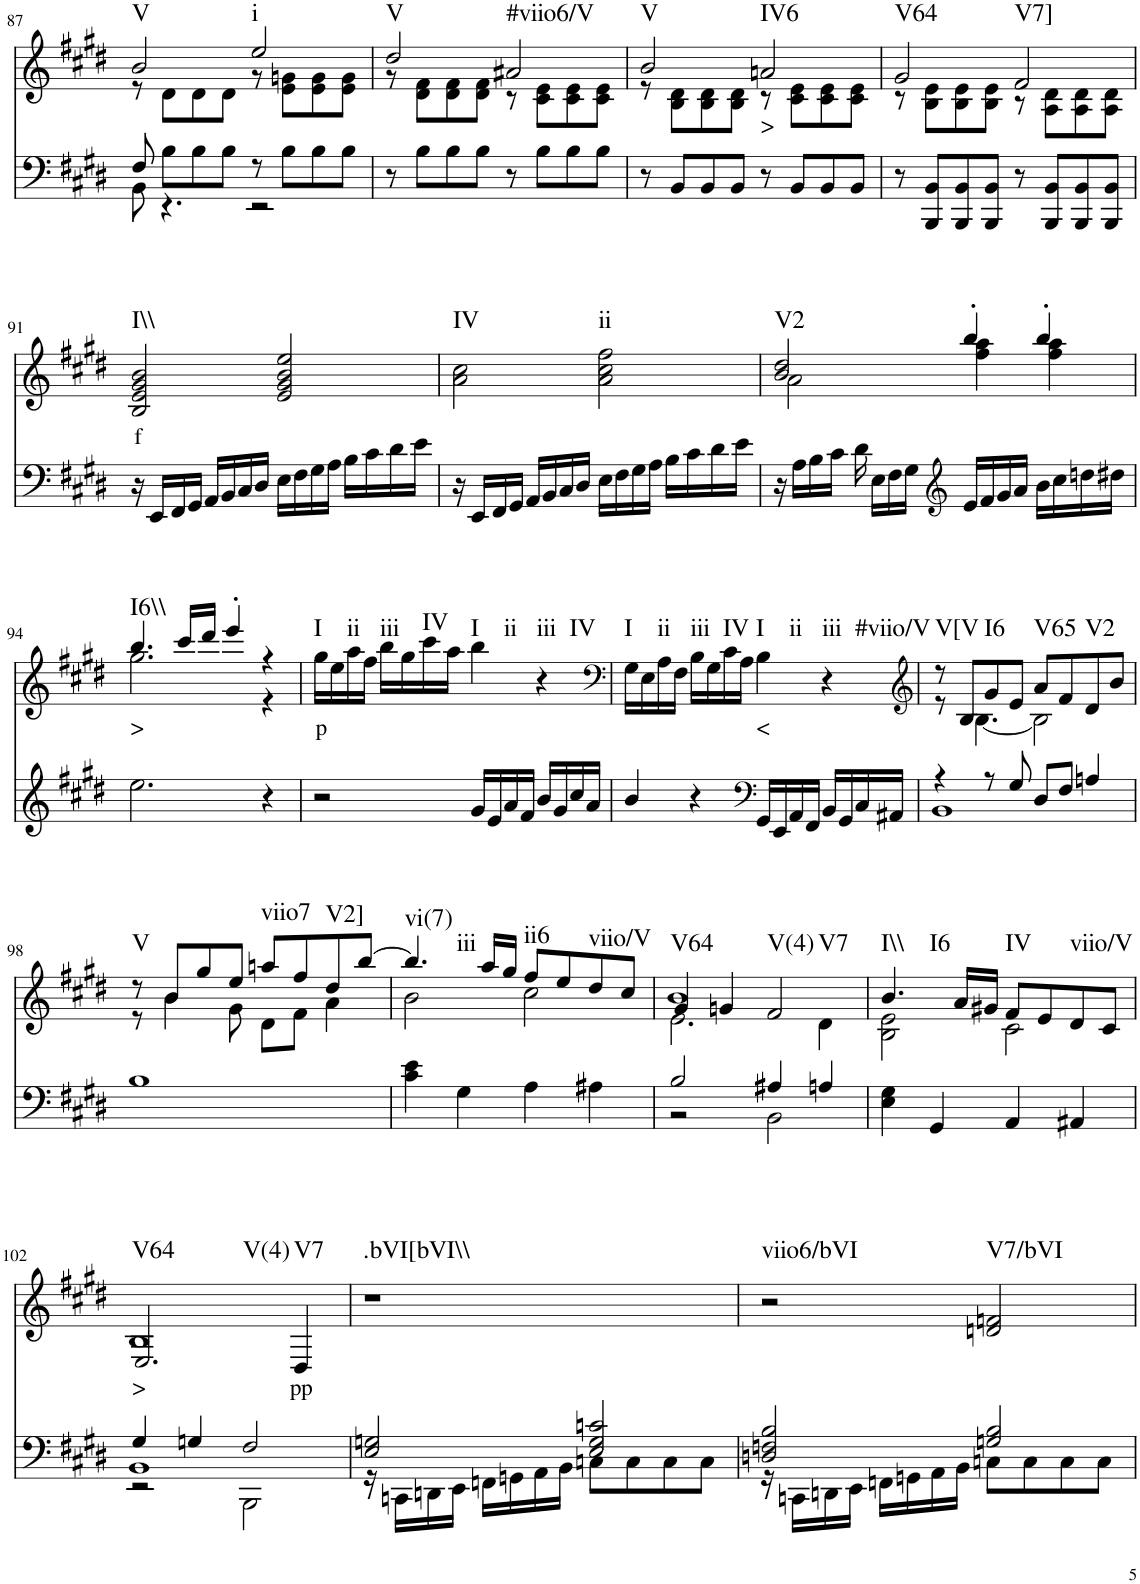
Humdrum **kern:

**kern	**kern	**text	**harte
*part2	*part1	*part1	*part1
*staff2	*staff1	*staff1	*
*I"piano	*I"piano	*	*
*I'Pno	*I'Pno	*	*
!!LO:PB:g=z
*clefF4	*clefG2	*	*
*k[f#c#g#d#]	*k[f#c#g#d#]	*	*
*E:	*E:	*	*
*M4/4	*M4/4	*	*
=87	=87	=87	=87
*^	*^	*	*
!	!	!	!	!	!LO:H:kt=V
8F#/	8BB\	2b/	8r	.	N
8B\L	4.r	.	8d#\L	.	.
8B\	.	.	8d#\	.	.
8B\J	.	.	8d#\J	.	.
!	!	!	!	!	!LO:H:kt=i
8r	2r	2ee/	8r	.	N
8B\L	.	.	8e\ 8gn\L	.	.
8B\	.	.	8e\ 8g\	.	.
8B\J	.	.	8e\ 8g\J	.	.
*v	*v	*	*	*	*
=88	=88	=88	=88	=88
!	!	!	!	!LO:H:kt=V
8r	2dd#/	8r	.	N
8B\L	.	8d#\ 8f#\L	.	.
8B\	.	8d#\ 8f#\	.	.
8B\J	.	8d#\ 8f#\J	.	.
!	!	!	!	!LO:H:kt=#viio6/V
8r	2a#X/	8r	.	N
8B\L	.	8c#\ 8e\L	.	.
8B\	.	8c#\ 8e\	.	.
8B\J	.	8c#\ 8e\J	.	.
=89	=89	=89	=89	=89
!	!	!	!	!LO:H:kt=V
8r	2b/	8r	.	N
8BB/L	.	8B\ 8d#\L	.	.
8BB/	.	8B\ 8d#\	.	.
8BB/J	.	8B\ 8d#\J	.	.
!	!	!	!LO:LY:b	!LO:H:kt=IV6
8r	2an/	8r	>	N
8BB/L	.	8c#\ 8e\L	.	.
8BB/	.	8c#\ 8e\	.	.
8BB/J	.	8c#\ 8e\J	.	.
=90	=90	=90	=90	=90
!	!	!	!	!LO:H:kt=V64
8r	2g#/	8r	.	N
8BBB/ 8BB/L	.	8B\ 8e\L	.	.
8BBB/ 8BB/	.	8B\ 8e\	.	.
8BBB/ 8BB/J	.	8B\ 8e\J	.	.
!	!	!	!	!LO:H:kt=V7]
8r	2f#/	8r	.	N
8BBB/ 8BB/L	.	8A\ 8d#\L	.	.
8BBB/ 8BB/	.	8A\ 8d#\	.	.
8BBB/ 8BB/J	.	8A\ 8d#\J	.	.
!!LO:LB:g=z
=91	=91	=91	=91	=91
!	!	!	!LO:LY:b	!LO:H:kt=I\\
*	*v	*v	*	*
16r	2B/ 2e/ 2g#/ 2b/	f	N
16EE/LL	.	.	.
16FF#/	.	.	.
16GG#/JJ	.	.	.
16AA/LL	.	.	.
16BB/	.	.	.
16C#/	.	.	.
16D#/JJ	.	.	.
16E\LL	2e/ 2g#/ 2b/ 2ee/	.	.
16F#\	.	.	.
16G#\	.	.	.
16A\JJ	.	.	.
16B\LL	.	.	.
16c#\	.	.	.
16d#\	.	.	.
16e\JJ	.	.	.
=92	=92	=92	=92
!	!	!	!LO:H:kt=IV
16r	2a\ 2cc#\	.	N
16EE/LL	.	.	.
16FF#/	.	.	.
16GG#/JJ	.	.	.
16AA/LL	.	.	.
16BB/	.	.	.
16C#/	.	.	.
16D#/JJ	.	.	.
!	!	!	!LO:H:kt=ii
16E\LL	2a\ 2cc#\ 2ff#\	.	N
16F#\	.	.	.
16G#\	.	.	.
16A\JJ	.	.	.
16B\LL	.	.	.
16c#\	.	.	.
16d#\	.	.	.
16e\JJ	.	.	.
=93	=93	=93	=93
*	*^	*	*
!	!	!	!	!LO:H:kt=V2
16r	2b/ 2dd#/	2a\	.	N
16A\LL	.	.	.	.
16B\	.	.	.	.
16c#\JJ	.	.	.	.
16d#\	.	.	.	.
16E\LL	.	.	.	.
16F#\	.	.	.	.
16G#\JJ	.	.	.	.
*clefG2	*	*	*	*
16e/LL	4bb'/	4ff#\ 4aa\	.	.
16f#/	.	.	.	.
16g#/	.	.	.	.
16a/JJ	.	.	.	.
16b\LL	4bb'/	4ff#\ 4aa\	.	.
16cc#\	.	.	.	.
16ddn\	.	.	.	.
16dd#X\JJ	.	.	.	.
!!LO:LB:g=z	!!
=94	=94	=94	=94	=94
!	!	!	!LO:LY:b	!LO:H:kt=I6\\
2.ee\	4.bb/	2.gg#\	>	N
.	16ccc#/LL	.	.	.
.	16ddd#/JJ	.	.	.
.	4eee'/	.	.	.
4r	4r	4r	.	.
=95	=95	=95	=95	=95
!	!	!	!LO:LY:b	!LO:H:kt=I
*	*v	*v	*	*
2r	16gg#\LL	p	N
.	16ee\	.	.
!	!	!	!LO:H:kt=ii
.	16aa\	.	N
.	16ff#\JJ	.	.
!	!	!	!LO:H:kt=iii
.	16bb\LL	.	N
.	16gg#\	.	.
!	!	!	!LO:H:kt=IV
.	16ccc#\	.	N
.	16aa\JJ	.	.
!	!	!	!LO:H:n=1:kt=I
!	!	!	!LO:H:n=2:kt=ii
16g#/LL	4bb\	.	N N
16e/	.	.	.
16a/	.	.	.
16f#/JJ	.	.	.
!	!	!	!LO:H:n=1:kt=iii
!	!	!	!LO:H:n=2:kt=IV
16b/LL	4r	.	N N
16g#/	.	.	.
16cc#/	.	.	.
16a/JJ	.	.	.
=96	=96	=96	=96
*	*clefF4	*	*
!	!	!	!LO:H:kt=I
4b/	16G#\LL	.	N
.	16E\	.	.
!	!	!	!LO:H:kt=ii
.	16A\	.	N
.	16F#\JJ	.	.
!	!	!	!LO:H:kt=iii
4r	16B\LL	.	N
.	16G#\	.	.
!	!	!	!LO:H:kt=IV
.	16c#\	.	N
.	16A\JJ	.	.
*clefF4	*	*	*
!	!	!LO:LY:b	!LO:H:n=1:kt=I
!	!	!	!LO:H:n=2:kt=ii
16GG#/LL	4B\	<	N N
16EE/	.	.	.
16AA/	.	.	.
16FF#/JJ	.	.	.
!	!	!	!LO:H:n=1:kt=iii
!	!	!	!LO:H:n=2:kt=#viio/V
16BB/LL	4r	.	N N
16GG#/	.	.	.
16C#/	.	.	.
16AA#X/JJ	.	.	.
=97	=97	=97	=97
*	*clefG2	*	*
*^	*^	*	*
!	!	!	!	!	!LO:H:kt=V[V
4r	1BB	8r	8r	.	N
.	.	8B/L	[4.B\	.	.
!	!	!	!	!	!LO:H:kt=I6
8r	.	8g#/	.	.	N
8G#/	.	8e/J	.	.	.
!	!	!	!	!	!LO:H:kt=V65
8D#/L	.	8a/L	2B\]	.	N
8F#/J	.	8f#/	.	.	.
!	!	!	!	!	!LO:H:kt=V2
4An/	.	8d#/	.	.	N
.	.	8b/J	.	.	.
*v	*v	*	*	*	*
!!LO:LB:g=z	!!
=98	=98	=98	=98	=98
!	!	!	!	!LO:H:kt=V
1B	8r	8r	.	N
.	8b/L	4b\	.	.
.	8gg#/	.	.	.
.	8ee/J	8g#\	.	.
!	!	!	!	!LO:H:kt=viio7
.	8aan/L	8d#\L	.	N
.	8ff#/	8f#\J	.	.
!	!	!	!	!LO:H:kt=V2]
.	8dd#/	4a\	.	N
.	[8bb/J	.	.	.
=99	=99	=99	=99	=99
!	!	!	!	!LO:H:n=1:kt=vi(7)
!	!	!	!	!LO:H:n=2:kt=iii
4c#\ 4e\	4.bb/]	2b\	.	N N
4G#\	.	.	.	.
.	16aa/LL	.	.	.
.	16gg#/JJ	.	.	.
!	!	!	!	!LO:H:kt=ii6
4A\	8ff#/L	2cc#\	.	N
.	8ee/	.	.	.
!	!	!	!	!LO:H:kt=viio/V
4A#X\	8dd#/	.	.	N
.	8cc#/J	.	.	.
=100	=100	=100	=100	=100
*^	*	*^	*	*
!	!	!	!	!	!	!LO:H:n=1:kt=V64
!	!	!	!	!	!	!LO:H:n=2:kt=V(4)
!	!	!	!	!	!	!LO:H:n=3:kt=V7
2B/	2r	1b	4g#/	2.e\	.	N N N
.	.	.	4gn/	.	.	.
4A#X/	2BB\	.	2f#/	.	.	.
4An/	.	.	.	4d#\	.	.
*v	*v	*	*	*	*	*
=101	=101	=101	=101	=101	=101
!	!	!	!	!	!LO:H:n=1:kt=I\\
!	!	!	!	!	!LO:H:n=2:kt=I6
*	*	*v	*v	*	*
4E\ 4G#\	4.b/	2B\ 2e\	.	N N
4GG#/	.	.	.	.
.	16a/LL	.	.	.
.	16g#X/JJ	.	.	.
!	!	!	!	!LO:H:kt=IV
4AA/	8f#/L	2c#\	.	N
.	8e/	.	.	.
!	!	!	!	!LO:H:kt=viio/V
4AA#X/	8d#/	.	.	N
.	8c#/J	.	.	.
!!LO:LB:g=z	!!
=102	=102	=102	=102	=102
*^	*	*	*	*
*	*^	*	*	*	*
!	!	!	!	!	!LO:LY:b	!LO:H:n=1:kt=V64
!	!	!	!	!	!	!LO:H:n=2:kt=V(4)
!	!	!	!	!	!	!LO:H:n=3:kt=V7
4G#/	1BB	2r	1B	2.E/	>	N N N
4Gn/	.	.	.	.	.	.
2F#/	.	2BBB\	.	.	.	.
!	!	!	!	!	!LO:LY:b	!
.	.	.	.	4D#/	pp	.
*	*v	*v	*	*	*	*
=103	=103	=103	=103	=103	=103
!	!	!	!	!	!LO:H:kt=.bVI[bVI\\
*	*	*v	*v	*	*
2E/ 2Gn/	16r	1r	.	N
.	16CCn\LL	.	.	.
.	16DDn\	.	.	.
.	16EE\JJ	.	.	.
.	16FFn\LL	.	.	.
.	16GGn\	.	.	.
.	16AA\	.	.	.
.	16BB\JJ	.	.	.
2E/ 2G/ 2cn/	8Cn\L	.	.	.
.	8C\	.	.	.
.	8C\	.	.	.
.	8C\J	.	.	.
=104	=104	=104	=104	=104
!	!	!	!	!LO:H:kt=viio6/bVI
2Dn/ 2Fn/ 2B/	16r	2r	.	N
.	16CCn\LL	.	.	.
.	16DDn\	.	.	.
.	16EE\JJ	.	.	.
.	16FFn\LL	.	.	.
.	16GGn\	.	.	.
.	16AA\	.	.	.
.	16BB\JJ	.	.	.
!	!	!	!	!LO:H:kt=V7/bVI
2Gn/ 2B/	8Cn\L	2dn/ 2fn/	.	N
.	8C\	.	.	.
.	8C\	.	.	.
.	8C\J	.	.	.
*v	*v	*	*	*
=	=	=	=
*-	*-	*-	*-
